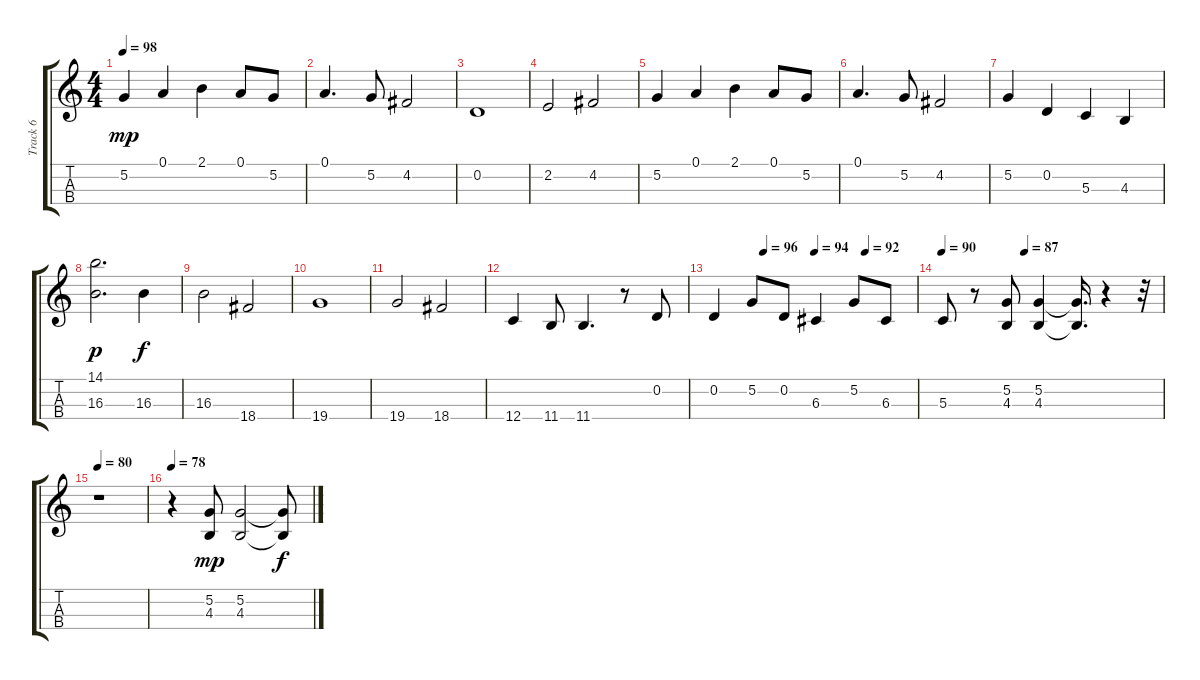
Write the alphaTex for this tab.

\track ("Track 6" "Track 6") {instrument viola}
\staff {score tabs}
\tuning (A4 D4 G3 C3) {hide}
\ts (4 4)
\tempo 98
\clef g2
\ks c
5.2.4{dy mp} 0.1.4 2.1.4 0.1.8 5.2.8 |
0.1.4{d} 5.2.8 4.2.2 |
0.2.1 |
2.2.2 4.2.2 |
5.2.4 0.1.4 2.1.4 0.1.8 5.2.8 |
0.1.4{d} 5.2.8 4.2.2 |
5.2.4 0.2.4 5.3.4 4.3.4 |
(14.1 16.3).2{d dy p} 16.3.4{dy f} |
16.3.2 18.4.2 |
19.4.1 |
19.4.2 18.4.2 |
12.4.4 11.4.8 11.4.4{d} r.8 0.2.8 |
\tempo (96 0.25)
\tempo (94 0.5)
\tempo (92 0.75)
0.2.4 5.2.8 0.2.8 6.3.4 5.2.8 6.3.8 |
\tempo 90
\tempo (87 0.375)
5.3.8 r.8 (5.2 4.3).8 (5.2 4.3).4 (5.2{t} 4.3{t}).16{d} r.4 r.32 |
\tempo 80
r.1 |
\tempo 78
r.4 (5.2 4.3).8{dy mp} (5.2 4.3).2 (5.2{t} 4.3{t}).8{dy f}
